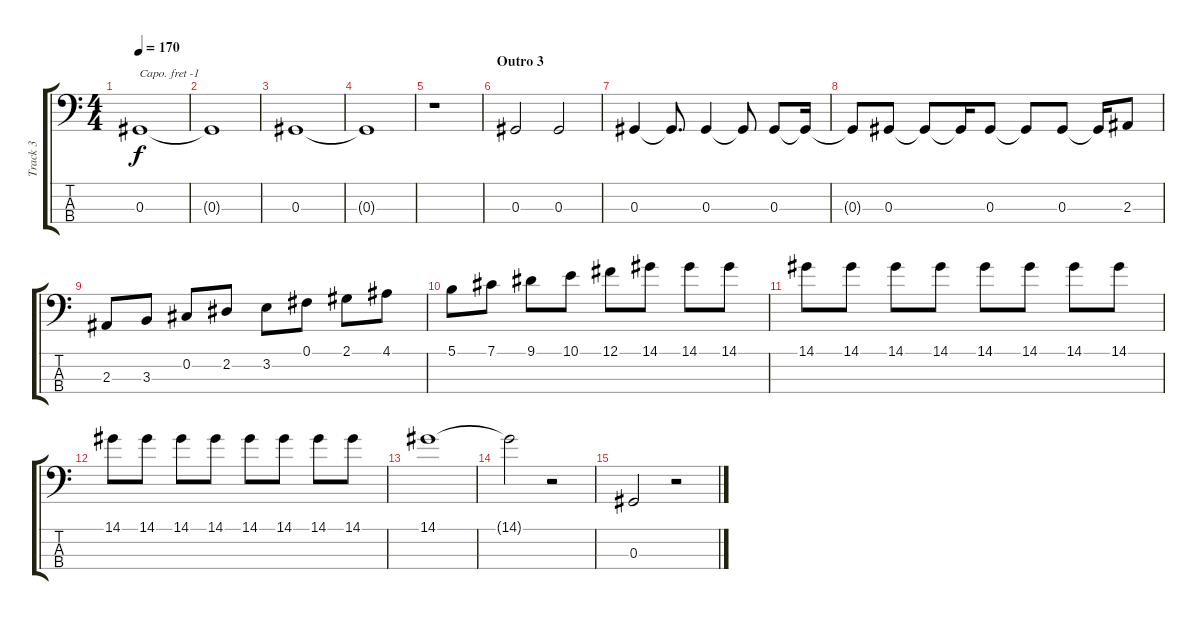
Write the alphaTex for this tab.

\track ("Track 3" "Track 3") {instrument electricbassfinger}
\staff {score tabs}
\capo -1
\tuning (G2 D2 A1 E1) {hide}
\ts (4 4)
\tempo 170
\clef f4
\ks c
0.3.1{dy f} |
0.3{t}.1 |
0.3.1 |
0.3{t}.1 |
r.1 |
\section ("" "Outro 3")
0.3.2 0.3.2 |
0.3.4 0.3{t}.8{d} 0.3.4 0.3{t}.8 0.3.8 0.3{t}.16 |
0.3{t}.8 0.3.8 0.3{t}.8 0.3{t}.16 0.3.8 0.3{t}.8 0.3.8 0.3{t}.16 2.3.8 |
2.3.8 3.3.8 0.2.8 2.2.8 3.2.8 0.1.8 2.1.8 4.1.8 |
5.1.8 7.1.8 9.1.8 10.1.8 12.1.8 14.1.8 14.1.8 14.1.8 |
14.1.8 14.1.8 14.1.8 14.1.8 14.1.8 14.1.8 14.1.8 14.1.8 |
14.1.8 14.1.8 14.1.8 14.1.8 14.1.8 14.1.8 14.1.8 14.1.8 |
14.1.1 |
14.1{t}.2 r.2 |
0.3.2 r.2
